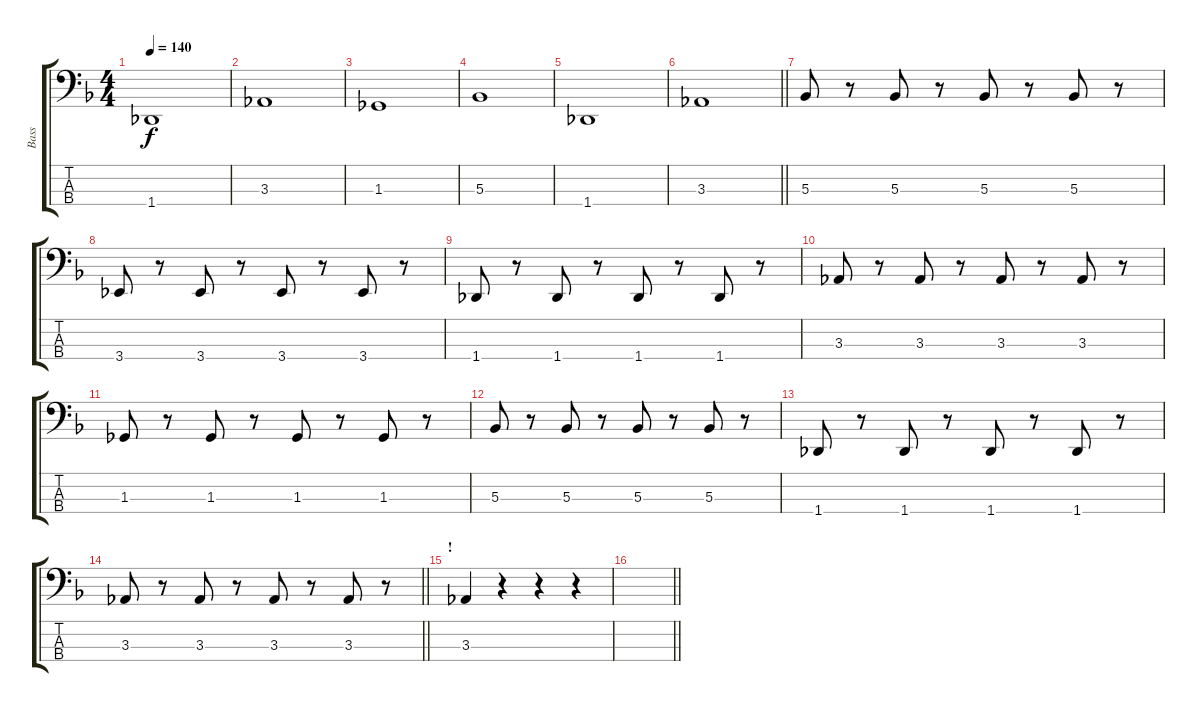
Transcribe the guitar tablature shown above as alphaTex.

\track ("Bass" "Bass") {instrument electricbasspick}
\staff {score tabs}
\tuning (Eb2 Bb1 F1 C1) {hide}
\ts (4 4)
\tempo 140
\clef f4
\ks dminor
1.4.1{dy f} |
3.3.1 |
1.3.1 |
5.3.1 |
1.4.1 |
\barLineRight lightlight
3.3.1 |
5.3.8 r.8 5.3.8 r.8 5.3.8 r.8 5.3.8 r.8 |
3.4.8 r.8 3.4.8 r.8 3.4.8 r.8 3.4.8 r.8 |
1.4.8 r.8 1.4.8 r.8 1.4.8 r.8 1.4.8 r.8 |
3.3.8 r.8 3.3.8 r.8 3.3.8 r.8 3.3.8 r.8 |
1.3.8 r.8 1.3.8 r.8 1.3.8 r.8 1.3.8 r.8 |
5.3.8 r.8 5.3.8 r.8 5.3.8 r.8 5.3.8 r.8 |
1.4.8 r.8 1.4.8 r.8 1.4.8 r.8 1.4.8 r.8 |
\barLineRight lightlight
3.3.8 r.8 3.3.8 r.8 3.3.8 r.8 3.3.8 r.8 |
\section ("" "!")
3.3.4 r.4 r.4 r.4 |
\barLineRight lightlight
